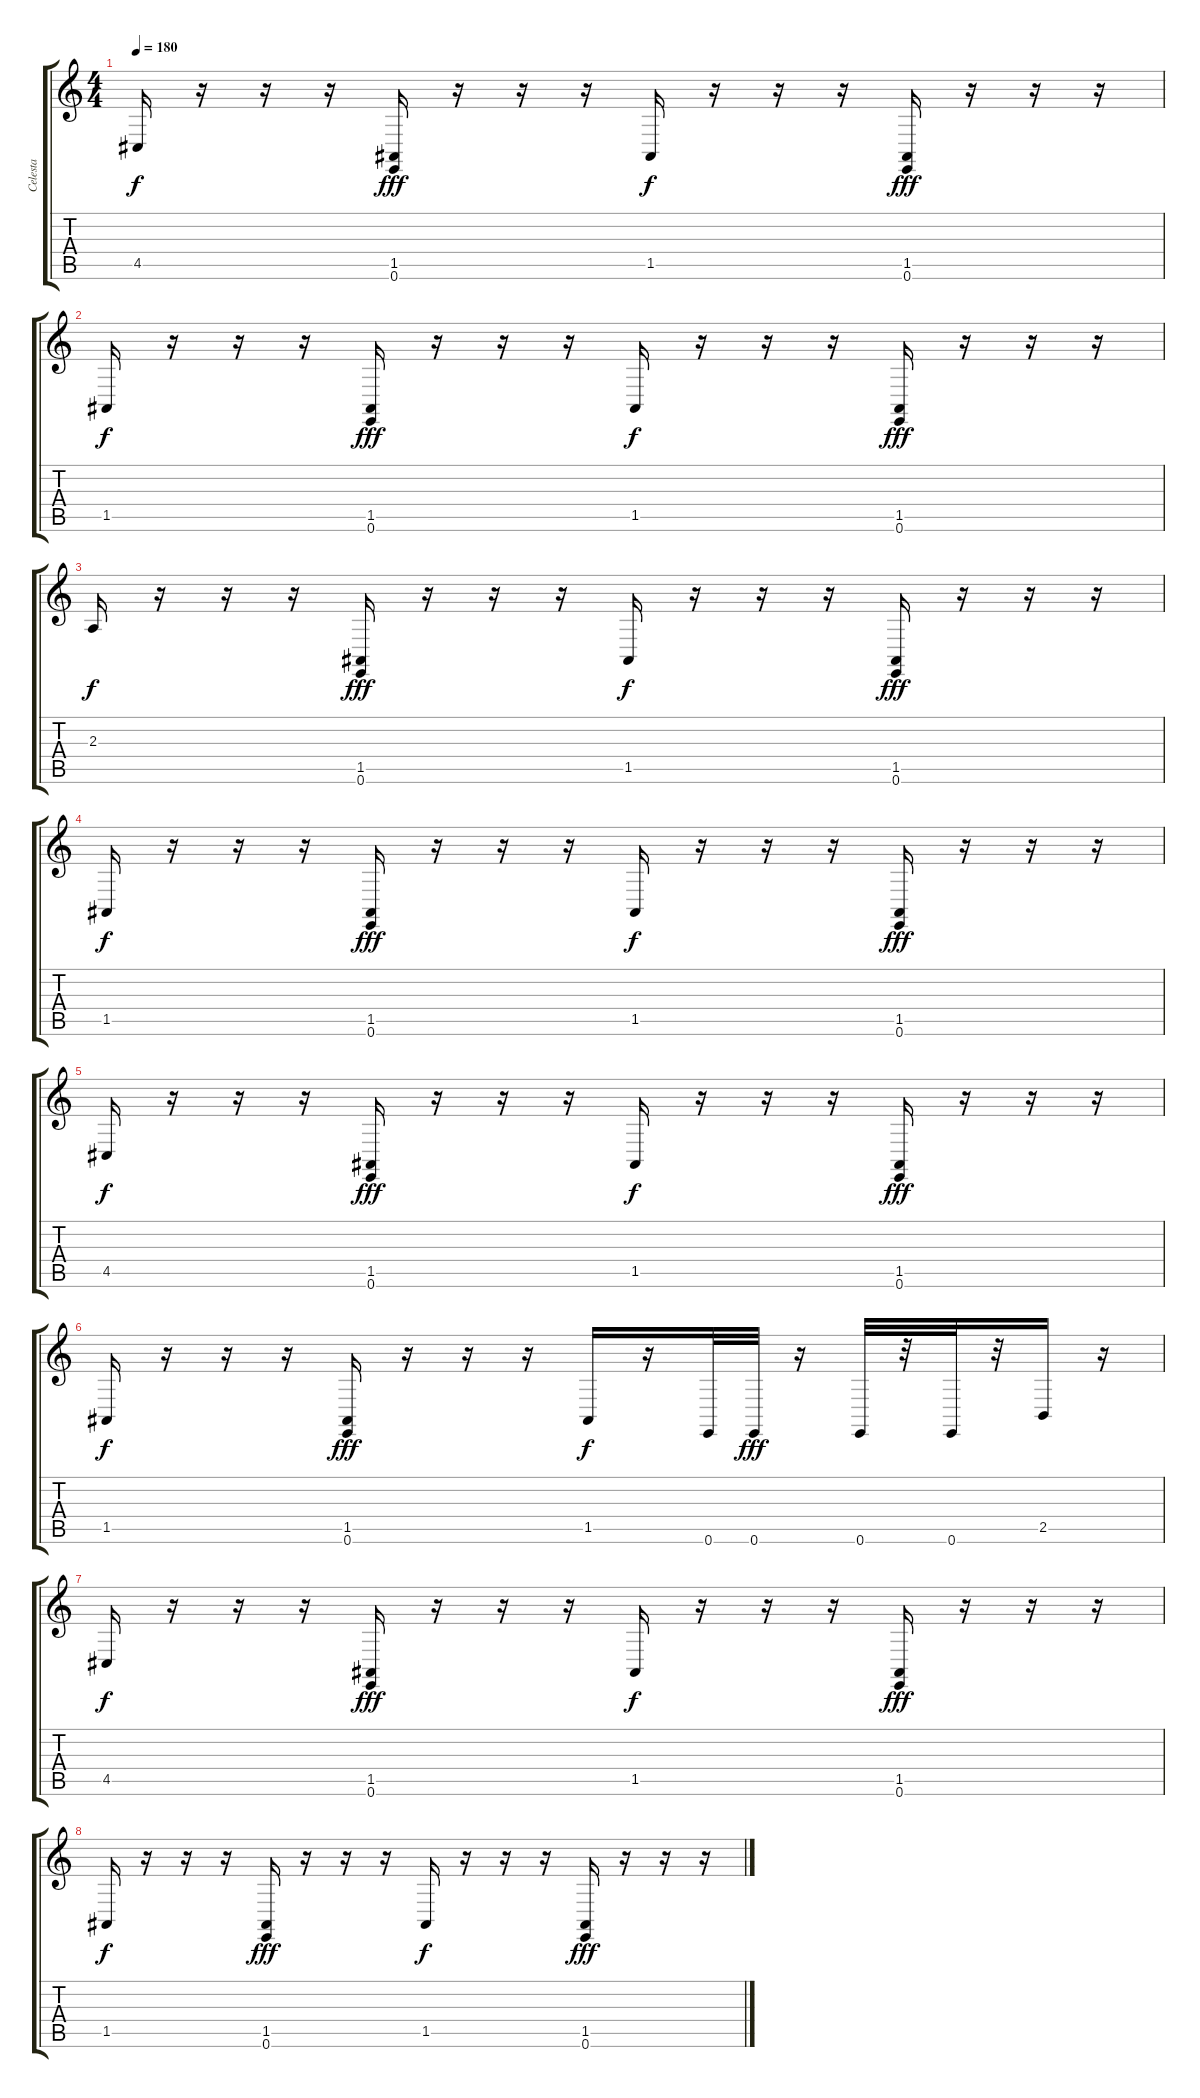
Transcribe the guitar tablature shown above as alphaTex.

\track ("Celesta" "Celesta") {instrument celesta}
\staff {score tabs}
\tuning (E4 B3 G3 D3 A2 E2) {hide}
\ts (4 4)
\tempo 180
\clef g2
\ks c
4.5.16{dy f} r.16 r.16 r.16 (1.5 0.6).16{dy fff} r.16 r.16 r.16 1.5.16{dy f} r.16 r.16 r.16 (1.5 0.6).16{dy fff} r.16 r.16 r.16 |
1.5.16{dy f} r.16 r.16 r.16 (1.5 0.6).16{dy fff} r.16 r.16 r.16 1.5.16{dy f} r.16 r.16 r.16 (1.5 0.6).16{dy fff} r.16 r.16 r.16 |
2.3.16{dy f} r.16 r.16 r.16 (1.5 0.6).16{dy fff} r.16 r.16 r.16 1.5.16{dy f} r.16 r.16 r.16 (1.5 0.6).16{dy fff} r.16 r.16 r.16 |
1.5.16{dy f} r.16 r.16 r.16 (1.5 0.6).16{dy fff} r.16 r.16 r.16 1.5.16{dy f} r.16 r.16 r.16 (1.5 0.6).16{dy fff} r.16 r.16 r.16 |
4.5.16{dy f} r.16 r.16 r.16 (1.5 0.6).16{dy fff} r.16 r.16 r.16 1.5.16{dy f} r.16 r.16 r.16 (1.5 0.6).16{dy fff} r.16 r.16 r.16 |
1.5.16{dy f} r.16 r.16 r.16 (1.5 0.6).16{dy fff} r.16 r.16 r.16 1.5.16{dy f} r.16 0.6.32 0.6.32{dy fff} r.16 0.6.32 r.32 0.6.32 r.32 2.5.16 r.16 |
4.5.16{dy f} r.16 r.16 r.16 (1.5 0.6).16{dy fff} r.16 r.16 r.16 1.5.16{dy f} r.16 r.16 r.16 (1.5 0.6).16{dy fff} r.16 r.16 r.16 |
1.5.16{dy f} r.16 r.16 r.16 (1.5 0.6).16{dy fff} r.16 r.16 r.16 1.5.16{dy f} r.16 r.16 r.16 (1.5 0.6).16{dy fff} r.16 r.16 r.16
